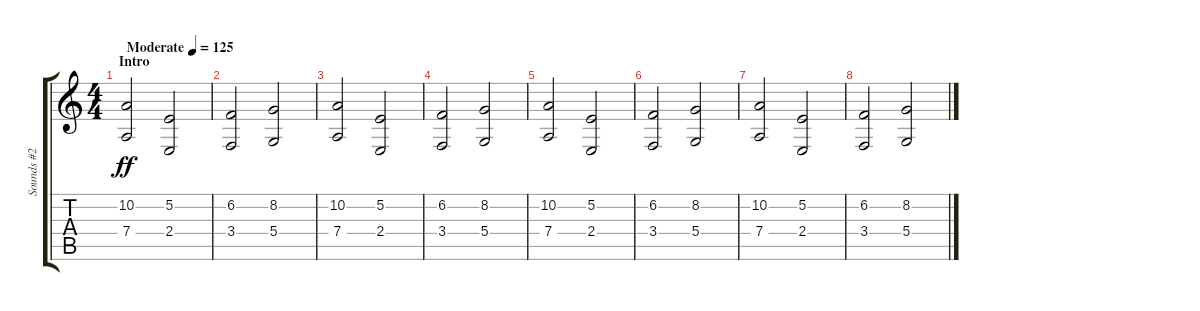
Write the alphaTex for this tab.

\track ("Sounds #2" "Sounds #2") {instrument stringensemble2}
\staff {score tabs}
\tuning (E4 B3 G3 D3 A2 E2) {hide}
\ts (4 4)
\section ("" "Intro")
\tempo (125 "Moderate")
\clef g2
\ks c
(10.2 7.4).2{dy ff instrument stringensemble2} (5.2 2.4).2 |
(6.2 3.4).2 (8.2 5.4).2 |
(10.2 7.4).2 (5.2 2.4).2 |
(6.2 3.4).2 (8.2 5.4).2 |
(10.2 7.4).2 (5.2 2.4).2 |
(6.2 3.4).2 (8.2 5.4).2 |
(10.2 7.4).2 (5.2 2.4).2 |
(6.2 3.4).2 (8.2 5.4).2
